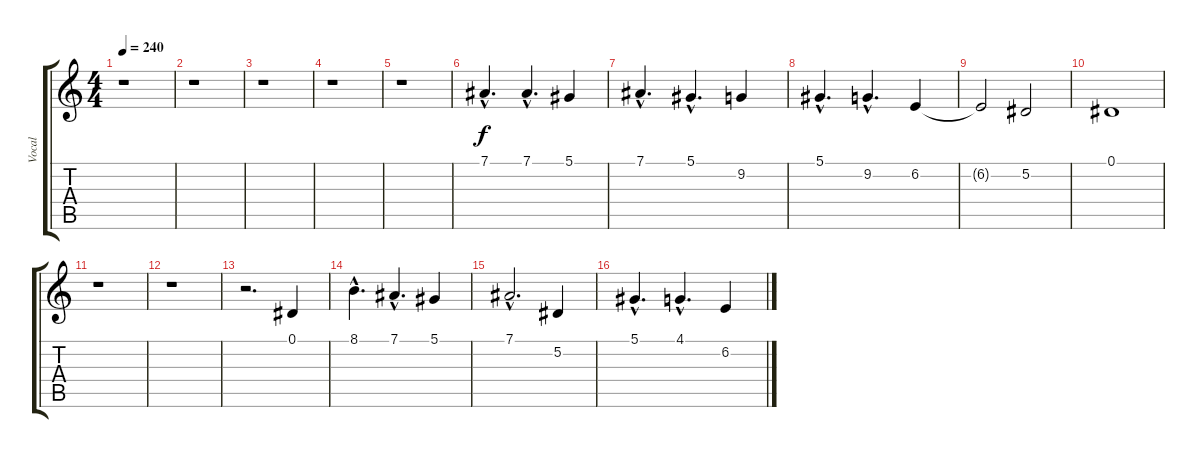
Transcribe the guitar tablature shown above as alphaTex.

\track ("Vocal" "Vocal") {instrument altosax}
\staff {score tabs}
\tuning (Eb4 Bb3 Gb3 Db3 Ab2 Eb2) {hide}
\ts (4 4)
\tempo 240
\clef g2
\ks c
r.1{dy f} |
r.1 |
r.1 |
r.1 |
r.1 |
7.1{hac}.4{d} 7.1{hac}.4{d} 5.1.4 |
7.1{hac}.4{d} 5.1{hac}.4{d} 9.2.4 |
5.1{hac}.4{d} 9.2{hac}.4{d} 6.2.4 |
6.2{t}.2 5.2.2 |
0.1.1 |
r.1 |
r.1 |
r.2{d} 0.1.4 |
8.1{hac}.4{d} 7.1{hac}.4{d} 5.1.4 |
7.1{hac}.2{d} 5.2.4 |
5.1{hac}.4{d} 4.1{hac}.4{d} 6.2.4
